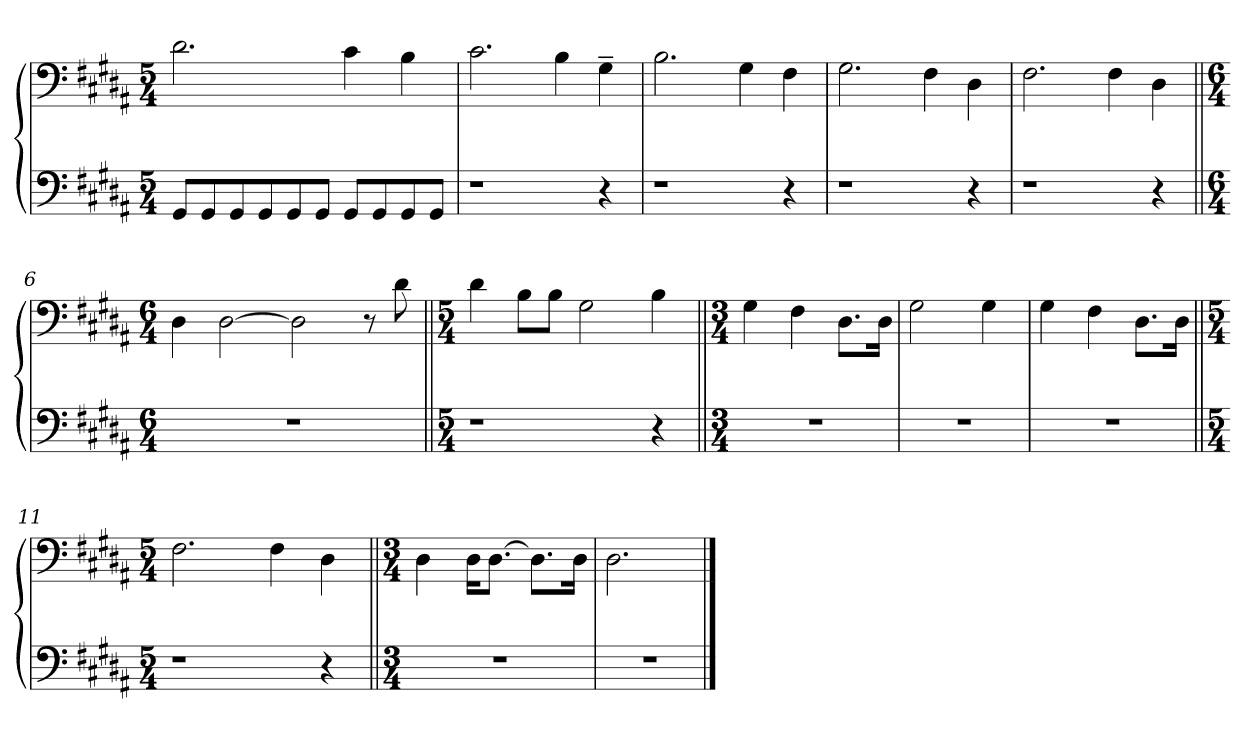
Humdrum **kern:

**kern	**kern
*part1	*part1
*staff2	*staff1
*clefF4	*clefF4
*k[f#c#g#d#a#]	*k[f#c#g#d#a#]
*M5/4	*M5/4
=1	=1
8GG#/L	2.d#\
8GG#/	.
8GG#/	.
8GG#/	.
8GG#/	.
8GG#/J	.
8GG#/L	4c#\
8GG#/	.
8GG#/	4B\
8GG#/J	.
=2	=2
1r	2.c#\
.	4B\
4r	4G#~\
=3	=3
1r	2.B\
.	4G#\
4r	4F#\
=4	=4
1r	2.G#\
.	4F#\
4r	4D#\
=5	=5
1r	2.F#\
.	4F#\
4r	4D#\
=6||	=6||
*M6/4	*M6/4
1.r	4D#\
.	[2D#\
.	2D#\]
.	8r
.	8d#\
=7||	=7||
*M5/4	*M5/4
1r	4d#\
.	8B\L
.	8B\J
.	2G#\
4r	4B\
=8||	=8||
*M3/4	*M3/4
2.r	4G#\
.	4F#\
.	8.D#\L
.	16D#\Jk
=9	=9
2.r	2G#\
.	4G#\
=10	=10
2.r	4G#\
.	4F#\
.	8.D#\L
.	16D#\Jk
=11||	=11||
*M5/4	*M5/4
1r	2.F#\
.	4F#\
4r	4D#\
=12||	=12||
*M3/4	*M3/4
2.r	4D#\
.	16D#\KL
.	[8.D#\J
.	8.D#\L]
.	16D#\Jk
=13	=13
2.r	2.D#\
==	==
*-	*-
